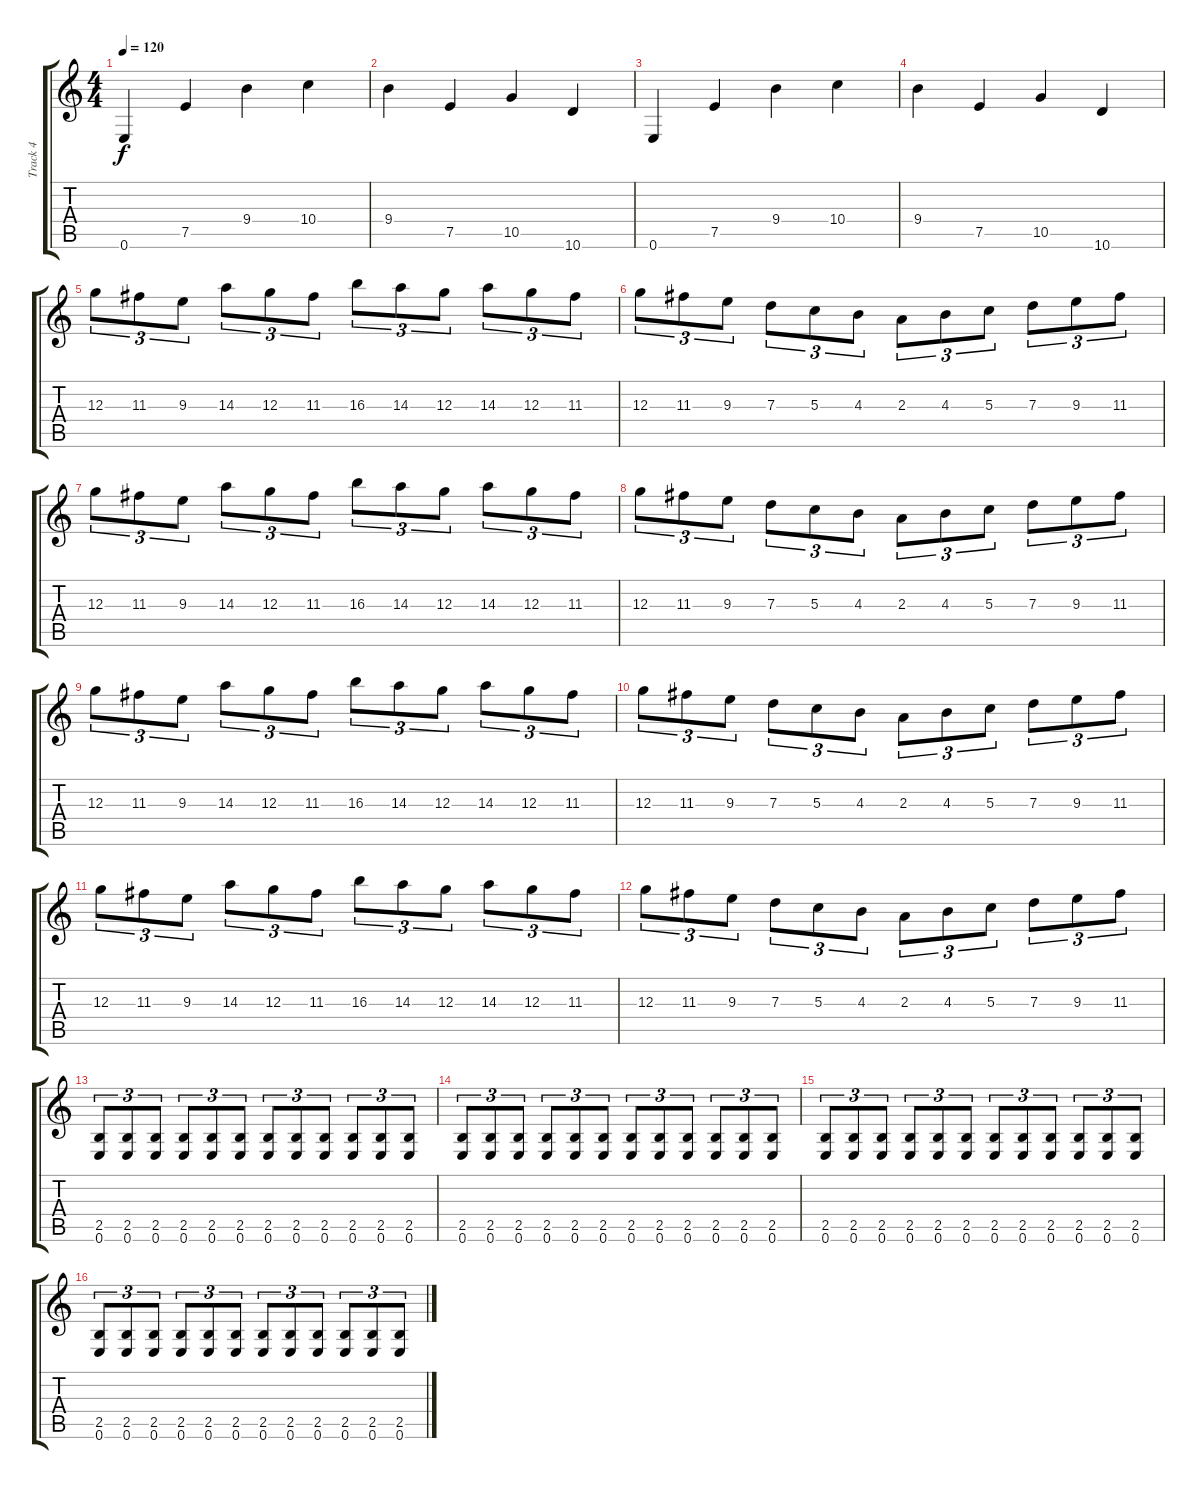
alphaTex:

\track ("Track 4" "Track 4") {instrument distortionguitar}
\staff {score tabs}
\tuning (E4 B3 G3 D3 A2 E2) {hide}
\ts (4 4)
\tempo 120
\clef g2
\ks c
0.6.4{dy f} 7.5.4 9.4.4 10.4.4 |
9.4.4 7.5.4 10.5.4 10.6.4 |
0.6.4 7.5.4 9.4.4 10.4.4 |
9.4.4 7.5.4 10.5.4 10.6.4 |
12.3.8{tu (3 2)} 11.3.8{tu (3 2)} 9.3.8{tu (3 2)} 14.3.8{tu (3 2)} 12.3.8{tu (3 2)} 11.3.8{tu (3 2)} 16.3.8{tu (3 2)} 14.3.8{tu (3 2)} 12.3.8{tu (3 2)} 14.3.8{tu (3 2)} 12.3.8{tu (3 2)} 11.3.8{tu (3 2)} |
12.3.8{tu (3 2)} 11.3.8{tu (3 2)} 9.3.8{tu (3 2)} 7.3.8{tu (3 2)} 5.3.8{tu (3 2)} 4.3.8{tu (3 2)} 2.3.8{tu (3 2)} 4.3.8{tu (3 2)} 5.3.8{tu (3 2)} 7.3.8{tu (3 2)} 9.3.8{tu (3 2)} 11.3.8{tu (3 2)} |
12.3.8{tu (3 2)} 11.3.8{tu (3 2)} 9.3.8{tu (3 2)} 14.3.8{tu (3 2)} 12.3.8{tu (3 2)} 11.3.8{tu (3 2)} 16.3.8{tu (3 2)} 14.3.8{tu (3 2)} 12.3.8{tu (3 2)} 14.3.8{tu (3 2)} 12.3.8{tu (3 2)} 11.3.8{tu (3 2)} |
12.3.8{tu (3 2)} 11.3.8{tu (3 2)} 9.3.8{tu (3 2)} 7.3.8{tu (3 2)} 5.3.8{tu (3 2)} 4.3.8{tu (3 2)} 2.3.8{tu (3 2)} 4.3.8{tu (3 2)} 5.3.8{tu (3 2)} 7.3.8{tu (3 2)} 9.3.8{tu (3 2)} 11.3.8{tu (3 2)} |
12.3.8{tu (3 2)} 11.3.8{tu (3 2)} 9.3.8{tu (3 2)} 14.3.8{tu (3 2)} 12.3.8{tu (3 2)} 11.3.8{tu (3 2)} 16.3.8{tu (3 2)} 14.3.8{tu (3 2)} 12.3.8{tu (3 2)} 14.3.8{tu (3 2)} 12.3.8{tu (3 2)} 11.3.8{tu (3 2)} |
12.3.8{tu (3 2)} 11.3.8{tu (3 2)} 9.3.8{tu (3 2)} 7.3.8{tu (3 2)} 5.3.8{tu (3 2)} 4.3.8{tu (3 2)} 2.3.8{tu (3 2)} 4.3.8{tu (3 2)} 5.3.8{tu (3 2)} 7.3.8{tu (3 2)} 9.3.8{tu (3 2)} 11.3.8{tu (3 2)} |
12.3.8{tu (3 2)} 11.3.8{tu (3 2)} 9.3.8{tu (3 2)} 14.3.8{tu (3 2)} 12.3.8{tu (3 2)} 11.3.8{tu (3 2)} 16.3.8{tu (3 2)} 14.3.8{tu (3 2)} 12.3.8{tu (3 2)} 14.3.8{tu (3 2)} 12.3.8{tu (3 2)} 11.3.8{tu (3 2)} |
12.3.8{tu (3 2)} 11.3.8{tu (3 2)} 9.3.8{tu (3 2)} 7.3.8{tu (3 2)} 5.3.8{tu (3 2)} 4.3.8{tu (3 2)} 2.3.8{tu (3 2)} 4.3.8{tu (3 2)} 5.3.8{tu (3 2)} 7.3.8{tu (3 2)} 9.3.8{tu (3 2)} 11.3.8{tu (3 2)} |
(2.5 0.6).8{tu (3 2)} (2.5 0.6).8{tu (3 2)} (2.5 0.6).8{tu (3 2)} (2.5 0.6).8{tu (3 2)} (2.5 0.6).8{tu (3 2)} (2.5 0.6).8{tu (3 2)} (2.5 0.6).8{tu (3 2)} (2.5 0.6).8{tu (3 2)} (2.5 0.6).8{tu (3 2)} (2.5 0.6).8{tu (3 2)} (2.5 0.6).8{tu (3 2)} (2.5 0.6).8{tu (3 2)} |
(2.5 0.6).8{tu (3 2)} (2.5 0.6).8{tu (3 2)} (2.5 0.6).8{tu (3 2)} (2.5 0.6).8{tu (3 2)} (2.5 0.6).8{tu (3 2)} (2.5 0.6).8{tu (3 2)} (2.5 0.6).8{tu (3 2)} (2.5 0.6).8{tu (3 2)} (2.5 0.6).8{tu (3 2)} (2.5 0.6).8{tu (3 2)} (2.5 0.6).8{tu (3 2)} (2.5 0.6).8{tu (3 2)} |
(2.5 0.6).8{tu (3 2)} (2.5 0.6).8{tu (3 2)} (2.5 0.6).8{tu (3 2)} (2.5 0.6).8{tu (3 2)} (2.5 0.6).8{tu (3 2)} (2.5 0.6).8{tu (3 2)} (2.5 0.6).8{tu (3 2)} (2.5 0.6).8{tu (3 2)} (2.5 0.6).8{tu (3 2)} (2.5 0.6).8{tu (3 2)} (2.5 0.6).8{tu (3 2)} (2.5 0.6).8{tu (3 2)} |
(2.5 0.6).8{tu (3 2)} (2.5 0.6).8{tu (3 2)} (2.5 0.6).8{tu (3 2)} (2.5 0.6).8{tu (3 2)} (2.5 0.6).8{tu (3 2)} (2.5 0.6).8{tu (3 2)} (2.5 0.6).8{tu (3 2)} (2.5 0.6).8{tu (3 2)} (2.5 0.6).8{tu (3 2)} (2.5 0.6).8{tu (3 2)} (2.5 0.6).8{tu (3 2)} (2.5 0.6).8{tu (3 2)}
